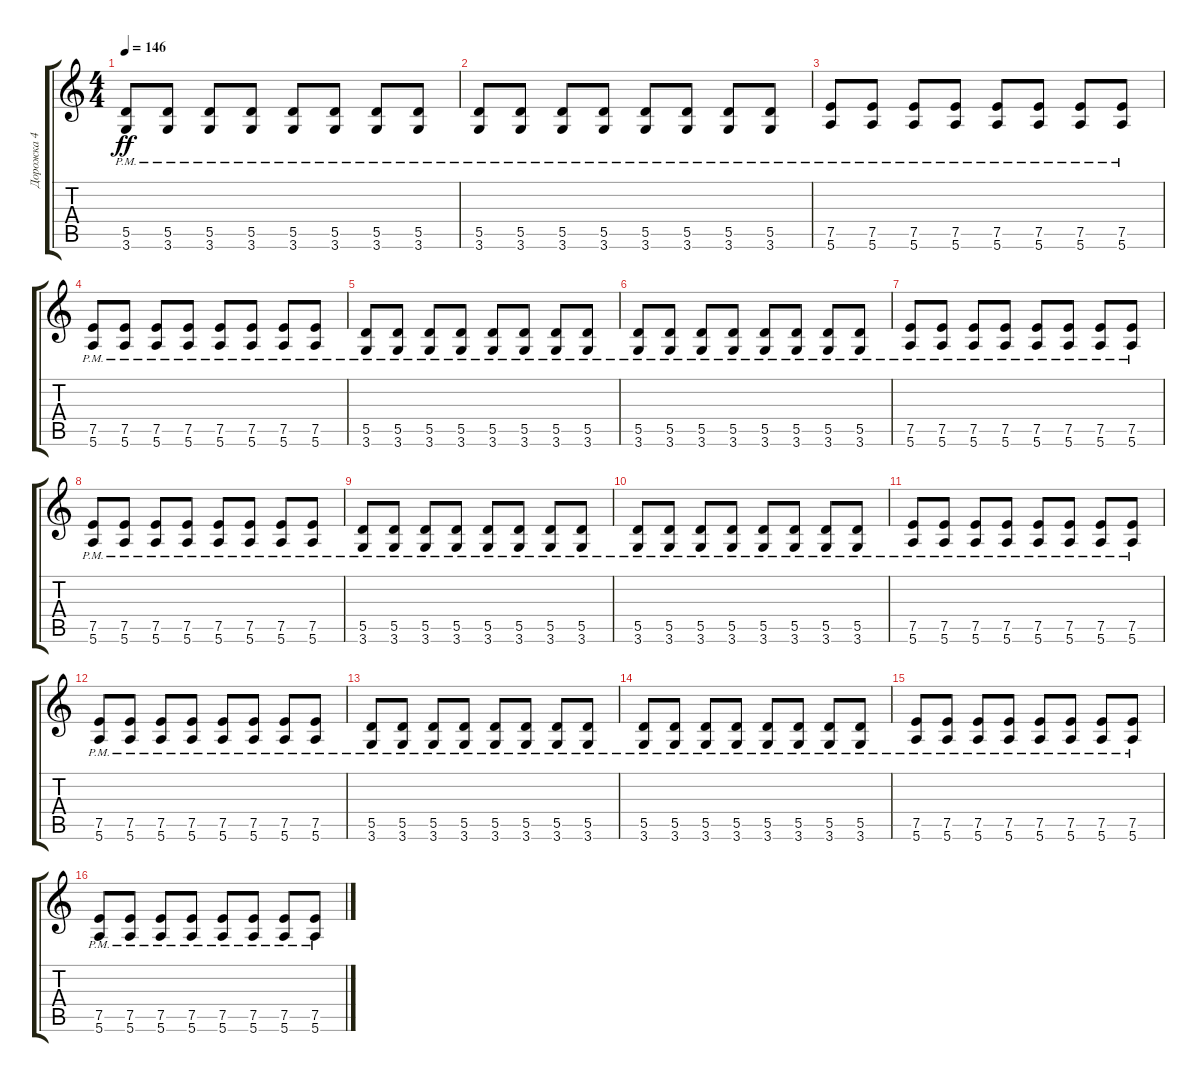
\track ("Дорожка 4" "Дорожка 4") {instrument distortionguitar}
\staff {score tabs}
\tuning (E4 B3 G3 D3 A2 E2) {hide}
\ts (4 4)
\tempo 146
\clef g2
\ks c
(5.5{pm} 3.6{pm}).8{dy ff} (5.5{pm} 3.6{pm}).8 (5.5{pm} 3.6{pm}).8 (5.5{pm} 3.6{pm}).8 (5.5{pm} 3.6{pm}).8 (5.5{pm} 3.6{pm}).8 (5.5{pm} 3.6{pm}).8 (5.5{pm} 3.6{pm}).8 |
(5.5{pm} 3.6{pm}).8 (5.5{pm} 3.6{pm}).8 (5.5{pm} 3.6{pm}).8 (5.5{pm} 3.6{pm}).8 (5.5{pm} 3.6{pm}).8 (5.5{pm} 3.6{pm}).8 (5.5{pm} 3.6{pm}).8 (5.5{pm} 3.6{pm}).8 |
(7.5{pm} 5.6{pm}).8 (7.5{pm} 5.6{pm}).8 (7.5{pm} 5.6{pm}).8 (7.5{pm} 5.6{pm}).8 (7.5{pm} 5.6{pm}).8 (7.5{pm} 5.6{pm}).8 (7.5{pm} 5.6{pm}).8 (7.5{pm} 5.6{pm}).8 |
(7.5{pm} 5.6{pm}).8 (7.5{pm} 5.6{pm}).8 (7.5{pm} 5.6{pm}).8 (7.5{pm} 5.6{pm}).8 (7.5{pm} 5.6{pm}).8 (7.5{pm} 5.6{pm}).8 (7.5{pm} 5.6{pm}).8 (7.5{pm} 5.6{pm}).8 |
(5.5{pm} 3.6{pm}).8 (5.5{pm} 3.6{pm}).8 (5.5{pm} 3.6{pm}).8 (5.5{pm} 3.6{pm}).8 (5.5{pm} 3.6{pm}).8 (5.5{pm} 3.6{pm}).8 (5.5{pm} 3.6{pm}).8 (5.5{pm} 3.6{pm}).8 |
(5.5{pm} 3.6{pm}).8 (5.5{pm} 3.6{pm}).8 (5.5{pm} 3.6{pm}).8 (5.5{pm} 3.6{pm}).8 (5.5{pm} 3.6{pm}).8 (5.5{pm} 3.6{pm}).8 (5.5{pm} 3.6{pm}).8 (5.5{pm} 3.6{pm}).8 |
(7.5{pm} 5.6{pm}).8 (7.5{pm} 5.6{pm}).8 (7.5{pm} 5.6{pm}).8 (7.5{pm} 5.6{pm}).8 (7.5{pm} 5.6{pm}).8 (7.5{pm} 5.6{pm}).8 (7.5{pm} 5.6{pm}).8 (7.5{pm} 5.6{pm}).8 |
(7.5{pm} 5.6{pm}).8 (7.5{pm} 5.6{pm}).8 (7.5{pm} 5.6{pm}).8 (7.5{pm} 5.6{pm}).8 (7.5{pm} 5.6{pm}).8 (7.5{pm} 5.6{pm}).8 (7.5{pm} 5.6{pm}).8 (7.5{pm} 5.6{pm}).8 |
(5.5{pm} 3.6{pm}).8 (5.5{pm} 3.6{pm}).8 (5.5{pm} 3.6{pm}).8 (5.5{pm} 3.6{pm}).8 (5.5{pm} 3.6{pm}).8 (5.5{pm} 3.6{pm}).8 (5.5{pm} 3.6{pm}).8 (5.5{pm} 3.6{pm}).8 |
(5.5{pm} 3.6{pm}).8 (5.5{pm} 3.6{pm}).8 (5.5{pm} 3.6{pm}).8 (5.5{pm} 3.6{pm}).8 (5.5{pm} 3.6{pm}).8 (5.5{pm} 3.6{pm}).8 (5.5{pm} 3.6{pm}).8 (5.5{pm} 3.6{pm}).8 |
(7.5{pm} 5.6{pm}).8 (7.5{pm} 5.6{pm}).8 (7.5{pm} 5.6{pm}).8 (7.5{pm} 5.6{pm}).8 (7.5{pm} 5.6{pm}).8 (7.5{pm} 5.6{pm}).8 (7.5{pm} 5.6{pm}).8 (7.5{pm} 5.6{pm}).8 |
(7.5{pm} 5.6{pm}).8 (7.5{pm} 5.6{pm}).8 (7.5{pm} 5.6{pm}).8 (7.5{pm} 5.6{pm}).8 (7.5{pm} 5.6{pm}).8 (7.5{pm} 5.6{pm}).8 (7.5{pm} 5.6{pm}).8 (7.5{pm} 5.6{pm}).8 |
(5.5{pm} 3.6{pm}).8 (5.5{pm} 3.6{pm}).8 (5.5{pm} 3.6{pm}).8 (5.5{pm} 3.6{pm}).8 (5.5{pm} 3.6{pm}).8 (5.5{pm} 3.6{pm}).8 (5.5{pm} 3.6{pm}).8 (5.5{pm} 3.6{pm}).8 |
(5.5{pm} 3.6{pm}).8 (5.5{pm} 3.6{pm}).8 (5.5{pm} 3.6{pm}).8 (5.5{pm} 3.6{pm}).8 (5.5{pm} 3.6{pm}).8 (5.5{pm} 3.6{pm}).8 (5.5{pm} 3.6{pm}).8 (5.5{pm} 3.6{pm}).8 |
(7.5{pm} 5.6{pm}).8 (7.5{pm} 5.6{pm}).8 (7.5{pm} 5.6{pm}).8 (7.5{pm} 5.6{pm}).8 (7.5{pm} 5.6{pm}).8 (7.5{pm} 5.6{pm}).8 (7.5{pm} 5.6{pm}).8 (7.5{pm} 5.6{pm}).8 |
(7.5{pm} 5.6{pm}).8 (7.5{pm} 5.6{pm}).8 (7.5{pm} 5.6{pm}).8 (7.5{pm} 5.6{pm}).8 (7.5{pm} 5.6{pm}).8 (7.5{pm} 5.6{pm}).8 (7.5{pm} 5.6{pm}).8 (7.5{pm} 5.6{pm}).8
